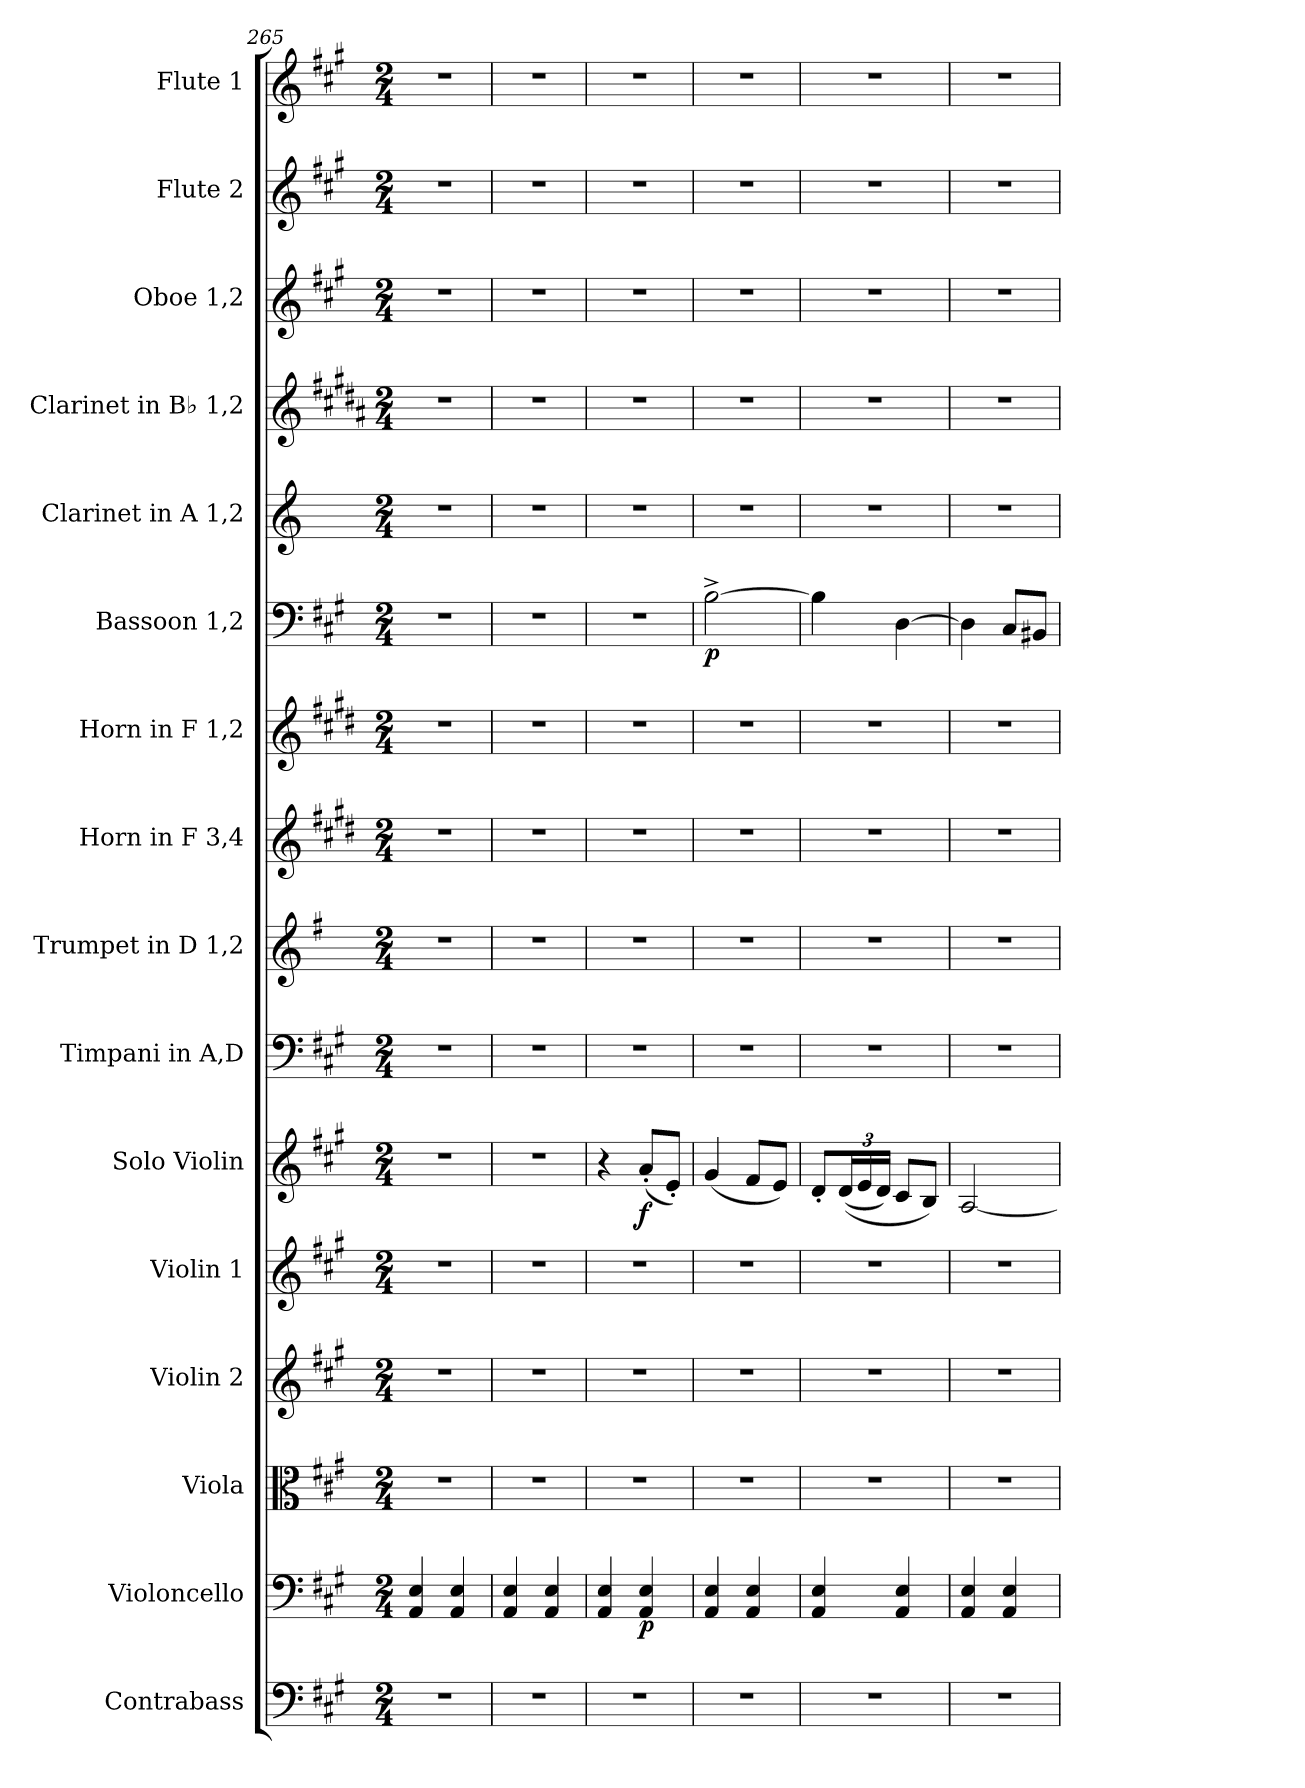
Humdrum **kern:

**kern	**kern	**dynam	**kern	**kern	**kern	**kern	**dynam	**kern	**kern	**kern	**kern	**kern	**dynam	**kern	**kern	**kern	**kern	**kern
*part16	*part15	*part15	*part14	*part13	*part12	*part11	*part11	*part10	*part9	*part8	*part7	*part6	*part6	*part5	*part4	*part3	*part2	*part1
*staff16	*staff15	*staff15	*staff14	*staff13	*staff12	*staff11	*staff11	*staff10	*staff9	*staff8	*staff7	*staff6	*staff6	*staff5	*staff4	*staff3	*staff2	*staff1
*I"Contrabass	*I"Violoncello	*	*I"Viola	*I"Violin 2	*I"Violin 1	*I"Solo Violin	*	*I"Timpani in A,D	*I"Trumpet in D 1,2	*I"Horn in F 3,4	*I"Horn in F 1,2	*I"Bassoon 1,2	*	*I"Clarinet in A 1,2	*I"Clarinet in B♭ 1,2	*I"Oboe 1,2	*I"Flute 2	*I"Flute 1
*I'Cb.	*I'Vc.	*	*I'Vla.	*I'Vln. 2	*I'Vln. 1	*I'Solo Vln.	*	*I'Timp. in A,D	*I'Tpt. in D 1,2	*I'Hn. in F 3,4	*I'Hn. in F 1,2	*I'Bsn. 1,2	*	*I'Cl. in A 1,2	*I'Cl. in B♭ 1,2	*I'Ob. 1,2	*I'Fl. 2	*I'Fl. 1
*clefF4	*clefF4	*	*clefC3	*clefG2	*clefG2	*clefG2	*	*clefF4	*clefG2	*clefG2	*clefG2	*clefF4	*	*clefG2	*clefG2	*clefG2	*clefG2	*clefG2
*ITrd7c12	*	*	*	*	*	*	*	*	*ITrd-1c-2	*ITrd4c7	*ITrd4c7	*	*	*ITrd2c3	*ITrd1c2	*	*	*
*k[f#c#g#]	*k[f#c#g#]	*	*k[f#c#g#]	*k[f#c#g#]	*k[f#c#g#]	*k[f#c#g#]	*	*k[f#c#g#]	*k[f#c#g#]	*k[f#c#g#]	*k[f#c#g#]	*k[f#c#g#]	*	*k[f#c#g#]	*k[f#c#g#]	*k[f#c#g#]	*k[f#c#g#]	*k[f#c#g#]
*M2/4	*M2/4	*	*M2/4	*M2/4	*M2/4	*M2/4	*	*M2/4	*M2/4	*M2/4	*M2/4	*M2/4	*	*M2/4	*M2/4	*M2/4	*M2/4	*M2/4
=265	=265	=265	=265	=265	=265	=265	=265	=265	=265	=265	=265	=265	=265	=265	=265	=265	=265	=265
2r	4AA/ 4E/	.	2r	2r	2r	2r	.	2r	2r	2r	2r	2r	.	2r	2r	2r	2r	2r
.	4AA/ 4E/	.	.	.	.	.	.	.	.	.	.	.	.	.	.	.	.	.
=266	=266	=266	=266	=266	=266	=266	=266	=266	=266	=266	=266	=266	=266	=266	=266	=266	=266	=266
2r	4AA/ 4E/	.	2r	2r	2r	2r	.	2r	2r	2r	2r	2r	.	2r	2r	2r	2r	2r
.	4AA/ 4E/	.	.	.	.	.	.	.	.	.	.	.	.	.	.	.	.	.
=267	=267	=267	=267	=267	=267	=267	=267	=267	=267	=267	=267	=267	=267	=267	=267	=267	=267	=267
2r	4AA/ 4E/	.	2r	2r	2r	4r	.	2r	2r	2r	2r	2r	.	2r	2r	2r	2r	2r
!	!	!LO:DY:b	!	!	!	!	!LO:DY:b	!	!	!	!	!	!	!	!	!	!	!
.	4AA/ 4E/	p	.	.	.	(<8a'/L	f	.	.	.	.	.	.	.	.	.	.	.
.	.	.	.	.	.	8e'/J)	.	.	.	.	.	.	.	.	.	.	.	.
=268	=268	=268	=268	=268	=268	=268	=268	=268	=268	=268	=268	=268	=268	=268	=268	=268	=268	=268
!	!	!	!	!	!	!	!	!	!	!	!	!	!LO:DY:b	!	!	!	!	!
2r	4AA/ 4E/	.	2r	2r	2r	(<4g#/	.	2r	2r	2r	2r	[2B^\	p	2r	2r	2r	2r	2r
.	4AA/ 4E/	.	.	.	.	8f#/L	.	.	.	.	.	.	.	.	.	.	.	.
.	.	.	.	.	.	8e/J)	.	.	.	.	.	.	.	.	.	.	.	.
=269	=269	=269	=269	=269	=269	=269	=269	=269	=269	=269	=269	=269	=269	=269	=269	=269	=269	=269
2r	4AA/ 4E/	.	2r	2r	2r	8d'/L	.	2r	2r	2r	2r	4B\]	.	2r	2r	2r	2r	2r
*	*	*	*	*	*	*Xbrackettup	*	*	*	*	*	*	*	*	*	*	*	*
.	.	.	.	.	.	(<(<24d/L	.	.	.	.	.	.	.	.	.	.	.	.
.	.	.	.	.	.	24e/	.	.	.	.	.	.	.	.	.	.	.	.
.	.	.	.	.	.	24d/JJ)	.	.	.	.	.	.	.	.	.	.	.	.
.	4AA/ 4E/	.	.	.	.	8c#/L	.	.	.	.	.	[4D\	.	.	.	.	.	.
.	.	.	.	.	.	8B/J)	.	.	.	.	.	.	.	.	.	.	.	.
=270	=270	=270	=270	=270	=270	=270	=270	=270	=270	=270	=270	=270	=270	=270	=270	=270	=270	=270
2r	4AA/ 4E/	.	2r	2r	2r	[2A/	.	2r	2r	2r	2r	4D\]	.	2r	2r	2r	2r	2r
.	4AA/ 4E/	.	.	.	.	.	.	.	.	.	.	8C#/L	.	.	.	.	.	.
.	.	.	.	.	.	.	.	.	.	.	.	8BB#X/J	.	.	.	.	.	.
=	=	=	=	=	=	=	=	=	=	=	=	=	=	=	=	=	=	=
*-	*-	*-	*-	*-	*-	*-	*-	*-	*-	*-	*-	*-	*-	*-	*-	*-	*-	*-
